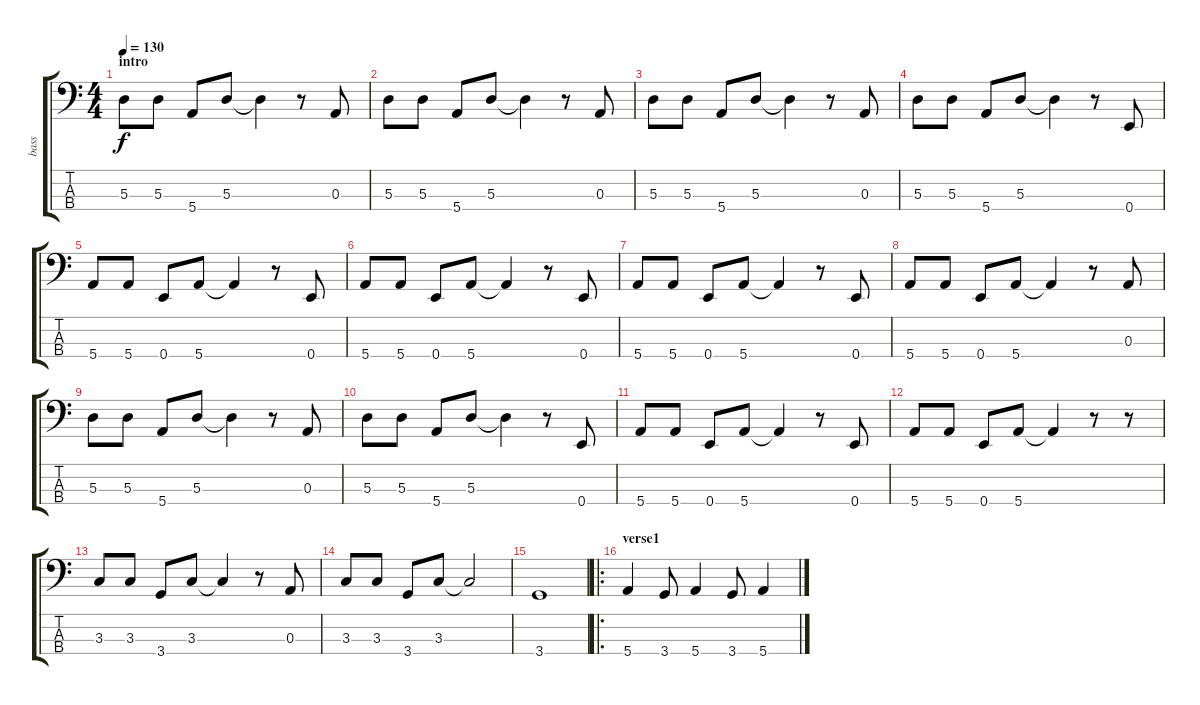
\track ("bass" "bass") {instrument electricbasspick}
\staff {score tabs}
\tuning (G2 D2 A1 E1) {hide}
\ts (4 4)
\section ("" "intro")
\tempo 130
\clef f4
\ks c
5.3.8{dy f instrument electricbasspick} 5.3.8 5.4.8 5.3.8 5.3{t}.4 r.8 0.3.8 |
5.3.8 5.3.8 5.4.8 5.3.8 5.3{t}.4 r.8 0.3.8 |
5.3.8 5.3.8 5.4.8 5.3.8 5.3{t}.4 r.8 0.3.8 |
5.3.8 5.3.8 5.4.8 5.3.8 5.3{t}.4 r.8 0.4.8 |
5.4.8 5.4.8 0.4.8 5.4.8 5.4{t}.4 r.8 0.4.8 |
5.4.8 5.4.8 0.4.8 5.4.8 5.4{t}.4 r.8 0.4.8 |
5.4.8 5.4.8 0.4.8 5.4.8 5.4{t}.4 r.8 0.4.8 |
5.4.8 5.4.8 0.4.8 5.4.8 5.4{t}.4 r.8 0.3.8 |
5.3.8 5.3.8 5.4.8 5.3.8 5.3{t}.4 r.8 0.3.8 |
5.3.8 5.3.8 5.4.8 5.3.8 5.3{t}.4 r.8 0.4.8 |
5.4.8 5.4.8 0.4.8 5.4.8 5.4{t}.4 r.8 0.4.8 |
5.4.8 5.4.8 0.4.8 5.4.8 5.4{t}.4 r.8 r.8 |
3.3.8 3.3.8 3.4.8 3.3.8 3.3{t}.4 r.8 0.3.8 |
3.3.8 3.3.8 3.4.8 3.3.8 3.3{t}.2 |
3.4.1 |
\ro
\section ("" "verse1")
5.4.4 3.4.8 5.4.4 3.4.8 5.4.4
